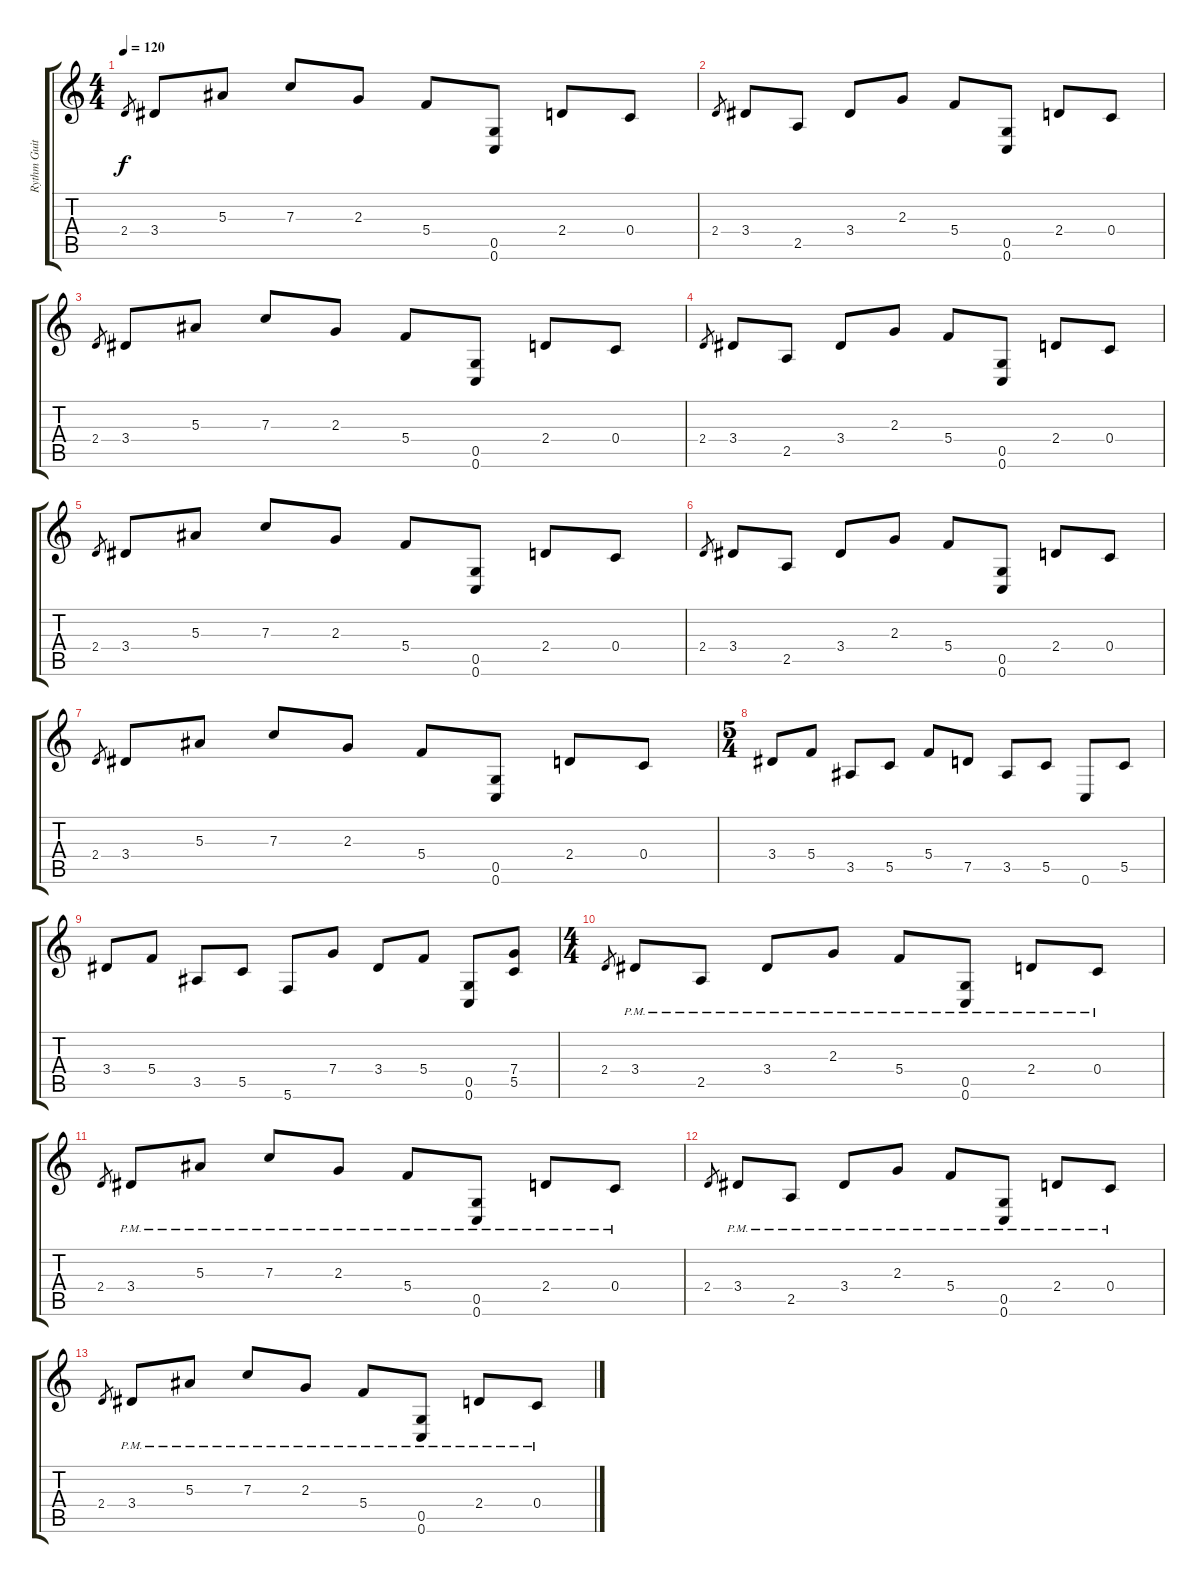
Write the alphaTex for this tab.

\track ("Rythm Guitar" "Rythm Guit") {instrument distortionguitar}
\staff {score tabs}
\tuning (D4 A3 F3 C3 G2 C2) {hide}
\ts (4 4)
\tempo 120
\clef g2
\ks c
2.4.8{gr dy f} 3.4.8 5.3.8 7.3.8 2.3.8 5.4.8 (0.5 0.6).8 2.4.8 0.4.8 |
2.4.8{gr} 3.4.8 2.5.8 3.4.8 2.3.8 5.4.8 (0.5 0.6).8 2.4.8 0.4.8 |
2.4.8{gr} 3.4.8 5.3.8 7.3.8 2.3.8 5.4.8 (0.5 0.6).8 2.4.8 0.4.8 |
2.4.8{gr} 3.4.8 2.5.8 3.4.8 2.3.8 5.4.8 (0.5 0.6).8 2.4.8 0.4.8 |
2.4.8{gr} 3.4.8 5.3.8 7.3.8 2.3.8 5.4.8 (0.5 0.6).8 2.4.8 0.4.8 |
2.4.8{gr} 3.4.8 2.5.8 3.4.8 2.3.8 5.4.8 (0.5 0.6).8 2.4.8 0.4.8 |
2.4.8{gr} 3.4.8 5.3.8 7.3.8 2.3.8 5.4.8 (0.5 0.6).8 2.4.8 0.4.8 |
\ts (5 4)
3.4.8 5.4.8 3.5.8 5.5.8 5.4.8 7.5.8 3.5.8 5.5.8 0.6.8 5.5.8 |
3.4.8 5.4.8 3.5.8 5.5.8 5.6.8 7.4.8 3.4.8 5.4.8 (0.5 0.6).8 (7.4 5.5).8 |
\ts (4 4)
2.4.8{gr} 3.4{pm}.8 2.5{pm}.8 3.4{pm}.8 2.3{pm}.8 5.4{pm}.8 (0.5{pm} 0.6{pm}).8 2.4{pm}.8 0.4{pm}.8 |
2.4.8{gr} 3.4{pm}.8 5.3{pm}.8 7.3{pm}.8 2.3{pm}.8 5.4{pm}.8 (0.5{pm} 0.6{pm}).8 2.4{pm}.8 0.4{pm}.8 |
2.4.8{gr} 3.4{pm}.8 2.5{pm}.8 3.4{pm}.8 2.3{pm}.8 5.4{pm}.8 (0.5{pm} 0.6{pm}).8 2.4{pm}.8 0.4{pm}.8 |
2.4.8{gr} 3.4{pm}.8 5.3{pm}.8 7.3{pm}.8 2.3{pm}.8 5.4{pm}.8 (0.5{pm} 0.6{pm}).8 2.4{pm}.8 0.4{pm}.8
